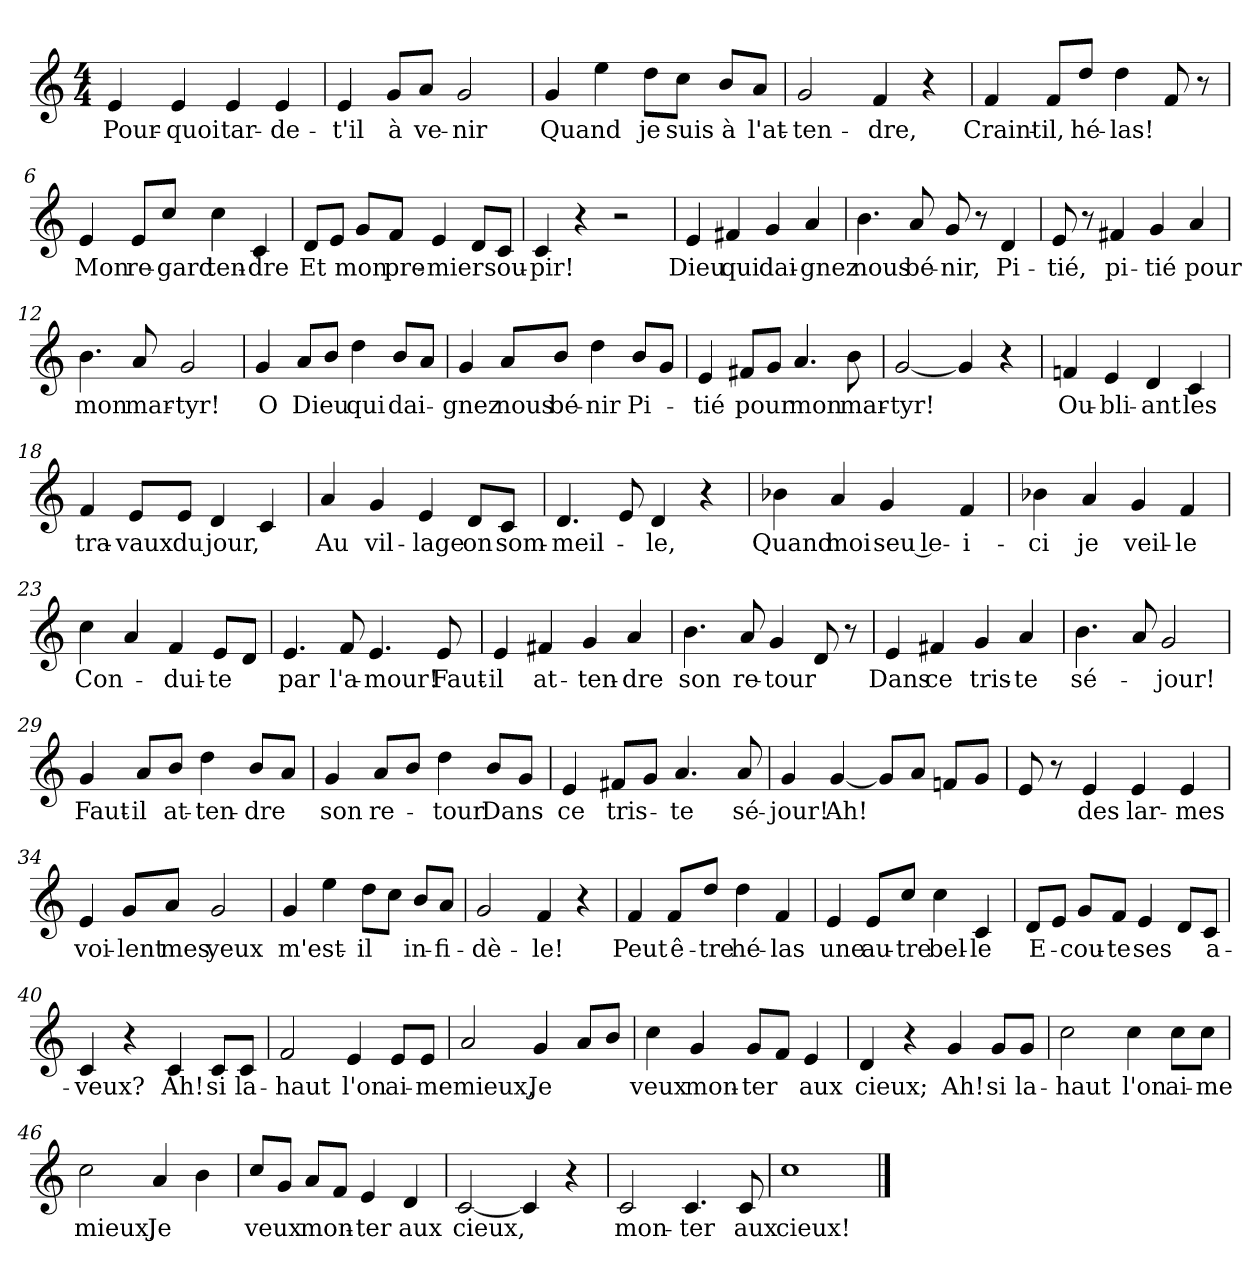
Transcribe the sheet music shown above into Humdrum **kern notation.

**kern	**text
*part1	*part1
*staff1	*staff1
*clefG2	*
*k[]	*
*M4/4	*
=1	=1
!	!LO:LY:b
4e/	Pour-
!	!LO:LY:b
4e/	-quoi
!	!LO:LY:b
4e/	tar-
!	!LO:LY:b
4e/	-de-
=2	=2
!	!LO:LY:b
4e/	-t'il
!	!LO:LY:b
8g/L	à
!	!LO:LY:b
8a/J	ve-
!	!LO:LY:b
2g/	-nir
=3	=3
!	!LO:LY:b
4g/	Quand
4ee\	.
!	!LO:LY:b
8dd\L	je
!	!LO:LY:b
8cc\J	suis
!	!LO:LY:b
8b/L	à
!	!LO:LY:b
8a/J	l'at-
=4	=4
!	!LO:LY:b
2g/	-ten-
!	!LO:LY:b
4f/	-dre,
4r	.
=5	=5
!	!LO:LY:b
4f/	Craint-
!	!LO:LY:b
8f/L	-il,
!	!LO:LY:b
8dd/J	hé-
!	!LO:LY:b
4dd\	-las!
8f/	.
8r	.
=6	=6
!	!LO:LY:b
4e/	Mon
!	!LO:LY:b
8e/L	re-
!	!LO:LY:b
8cc/J	-gard
!	!LO:LY:b
4cc\	ten-
!	!LO:LY:b
4c/	-dre
!!LO:LB:g=z
=7	=7
!	!LO:LY:b
8d/L	Et
8e/J	.
!	!LO:LY:b
8g/L	mon
!	!LO:LY:b
8f/J	pre-
!	!LO:LY:b
4e/	-mier
8d/L	.
!	!LO:LY:b
8c/J	sou-
=8	=8
!	!LO:LY:b
4c/	-pir!
4r	.
2r	.
=9	=9
!	!LO:LY:b
4e/	Dieu
!	!LO:LY:b
4f#X/	qui
!	!LO:LY:b
4g/	dai-
!	!LO:LY:b
4a/	-gnez
=10	=10
!	!LO:LY:b
4.b\	nous
!	!LO:LY:b
8a/	bé-
!	!LO:LY:b
8g/	-nir,
8r	.
!	!LO:LY:b
4d/	Pi-
=11	=11
!	!LO:LY:b
8e/	-tié,
8r	.
!	!LO:LY:b
4f#X/	pi-
!	!LO:LY:b
4g/	-tié
!	!LO:LY:b
4a/	pour
=12	=12
!	!LO:LY:b
4.b\	mon
!	!LO:LY:b
8a/	mar-
!	!LO:LY:b
2g/	-tyr!
=13	=13
!	!LO:LY:b
4g/	O
!	!LO:LY:b
8a/L	Dieu
8b/J	.
!	!LO:LY:b
4dd\	qui
!	!LO:LY:b
8b/L	dai-
8a/J	.
!!LO:LB:g=z
=14	=14
!	!LO:LY:b
4g/	-gnez
!	!LO:LY:b
8a/L	nous
!	!LO:LY:b
8b/J	bé-
!	!LO:LY:b
4dd\	-nir
!	!LO:LY:b
8b/L	Pi-
8g/J	.
=15	=15
!	!LO:LY:b
4e/	-tié
!	!LO:LY:b
8f#X/L	pour
8g/J	.
!	!LO:LY:b
4.a/	mon
!	!LO:LY:b
8b\	mar-
=16	=16
!	!LO:LY:b
[2g/	tyr!
4g/]	.
4r	.
=17	=17
!	!LO:LY:b
4fn/	Ou-
!	!LO:LY:b
4e/	-bli-
!	!LO:LY:b
4d/	-ant
!	!LO:LY:b
4c/	les
=18	=18
!	!LO:LY:b
4f/	tra-
!	!LO:LY:b
8e/L	-vaux
!	!LO:LY:b
8e/J	du
!	!LO:LY:b
4d/	jour,
4c/	.
=19	=19
!	!LO:LY:b
4a/	Au
!	!LO:LY:b
4g/	vil-
!	!LO:LY:b
4e/	-lage
!	!LO:LY:b
8d/L	on
!	!LO:LY:b
8c/J	som-
=20	=20
!	!LO:LY:b
4.d/	-meil-
8e/	.
!	!LO:LY:b
4d/	-le,
4r	.
!!LO:LB:g=z
=21	=21
!	!LO:LY:b
4b-X\	Quand
!	!LO:LY:b
4a/	moi
!	!LO:LY:b
4g/	seu le-
!	!LO:LY:b
4f/	-i-
=22	=22
!	!LO:LY:b
4b-X\	-ci
!	!LO:LY:b
4a/	je
!	!LO:LY:b
4g/	veil-
!	!LO:LY:b
4f/	-le
=23	=23
!	!LO:LY:b
4cc\	Con-
4a/	.
!	!LO:LY:b
4f/	-dui-
!	!LO:LY:b
8e/L	-te
8d/J	.
=24	=24
!	!LO:LY:b
4.e/	par
!	!LO:LY:b
8f/	l'a-
!	!LO:LY:b
4.e/	-mour!
!	!LO:LY:b
8e/	Faut-
=25	=25
!	!LO:LY:b
4e/	-il
!	!LO:LY:b
4f#X/	at-
!	!LO:LY:b
4g/	-ten-
!	!LO:LY:b
4a/	-dre
=26	=26
!	!LO:LY:b
4.b\	son
!	!LO:LY:b
8a/	re-
!	!LO:LY:b
4g/	tour
8d/	.
8r	.
=27	=27
!	!LO:LY:b
4e/	Dans
!	!LO:LY:b
4f#X/	ce
!	!LO:LY:b
4g/	tris-
!	!LO:LY:b
4a/	-te
!!LO:LB:g=z
=28	=28
!	!LO:LY:b
4.b\	sé-
8a/	.
!	!LO:LY:b
2g/	-jour!
=29	=29
!	!LO:LY:b
4g/	Faut-
!	!LO:LY:b
8a/L	-il
!	!LO:LY:b
8b/J	at-
!	!LO:LY:b
4dd\	-ten-
!	!LO:LY:b
8b/L	-dre
8a/J	.
=30	=30
!	!LO:LY:b
4g/	son
!	!LO:LY:b
8a/L	re-
8b/J	.
!	!LO:LY:b
4dd\	-tour
!	!LO:LY:b
8b/L	Dans
8g/J	.
=31	=31
!	!LO:LY:b
4e/	ce
!	!LO:LY:b
8f#X/L	tris-
8g/J	.
!	!LO:LY:b
4.a/	-te
!	!LO:LY:b
8a/	sé-
=32	=32
!	!LO:LY:b
4g/	-jour!
!	!LO:LY:b
[4g/	Ah!
8g/L]	.
8a/J	.
8fn/L	.
8g/J	.
=33	=33
8e/	.
8r	.
!	!LO:LY:b
4e/	des
!	!LO:LY:b
4e/	lar-
!	!LO:LY:b
4e/	-mes
=34	=34
!	!LO:LY:b
4e/	voi-
!	!LO:LY:b
8g/L	-lent
!	!LO:LY:b
8a/J	mes
!	!LO:LY:b
2g/	yeux
!!LO:LB:g=z
=35	=35
!	!LO:LY:b
4g/	m'est-
4ee\	.
!	!LO:LY:b
8dd\L	-il
8cc\J	.
!	!LO:LY:b
8b/L	in-
!	!LO:LY:b
8a/J	-fi-
=36	=36
!	!LO:LY:b
2g/	-dè-
!	!LO:LY:b
4f/	-le!
4r	.
=37	=37
!	!LO:LY:b
4f/	Peut
!	!LO:LY:b
8f/L	ê-
!	!LO:LY:b
8dd/J	-tre
!	!LO:LY:b
4dd\	hé-
!	!LO:LY:b
4f/	-las
=38	=38
!	!LO:LY:b
4e/	une
!	!LO:LY:b
8e/L	au-
!	!LO:LY:b
8cc/J	-tre
!	!LO:LY:b
4cc\	bel-
!	!LO:LY:b
4c/	le
=39	=39
!	!LO:LY:b
8d/L	E-
8e/J	.
!	!LO:LY:b
8g/L	-cou-
!	!LO:LY:b
8f/J	-te
!	!LO:LY:b
4e/	ses
8d/L	.
!	!LO:LY:b
8c/J	a-
=40	=40
!	!LO:LY:b
4c/	-veux?
4r	.
!	!LO:LY:b
4c/	Ah!
!	!LO:LY:b
8c/L	si
!	!LO:LY:b
8c/J	la-
=41	=41
!	!LO:LY:b
2f/	-haut
!	!LO:LY:b
4e/	l'on
!	!LO:LY:b
8e/L	ai-
!	!LO:LY:b
8e/J	-me
!!LO:LB:g=z
=42	=42
!	!LO:LY:b
2a/	mieux,
!	!LO:LY:b
4g/	Je
8a/L	.
8b/J	.
=43	=43
!	!LO:LY:b
4cc\	veux
!	!LO:LY:b
4g/	mon-
!	!LO:LY:b
8g/L	-ter
8f/J	.
!	!LO:LY:b
4e/	aux
=44	=44
!	!LO:LY:b
4d/	cieux;
4r	.
!	!LO:LY:b
4g/	Ah!
!	!LO:LY:b
8g/L	si
!	!LO:LY:b
8g/J	la-
=45	=45
!	!LO:LY:b
2cc\	-haut
!	!LO:LY:b
4cc\	l'on
!	!LO:LY:b
8cc\L	ai-
!	!LO:LY:b
8cc\J	-me
=46	=46
!	!LO:LY:b
2cc\	mieux,
!	!LO:LY:b
4a/	Je
4b\	.
=47	=47
!	!LO:LY:b
8cc/L	veux
8g/J	.
!	!LO:LY:b
8a/L	mon-
8f/J	.
!	!LO:LY:b
4e/	-ter
!	!LO:LY:b
4d/	aux
=48	=48
!	!LO:LY:b
[2c/	cieux,
4c/]	.
4r	.
!!LO:LB:g=z
=49	=49
!	!LO:LY:b
2c/	mon-
!	!LO:LY:b
4.c/	-ter
!	!LO:LY:b
8c/	aux
=50	=50
!	!LO:LY:b
1cc	cieux!
==	==
*-	*-
